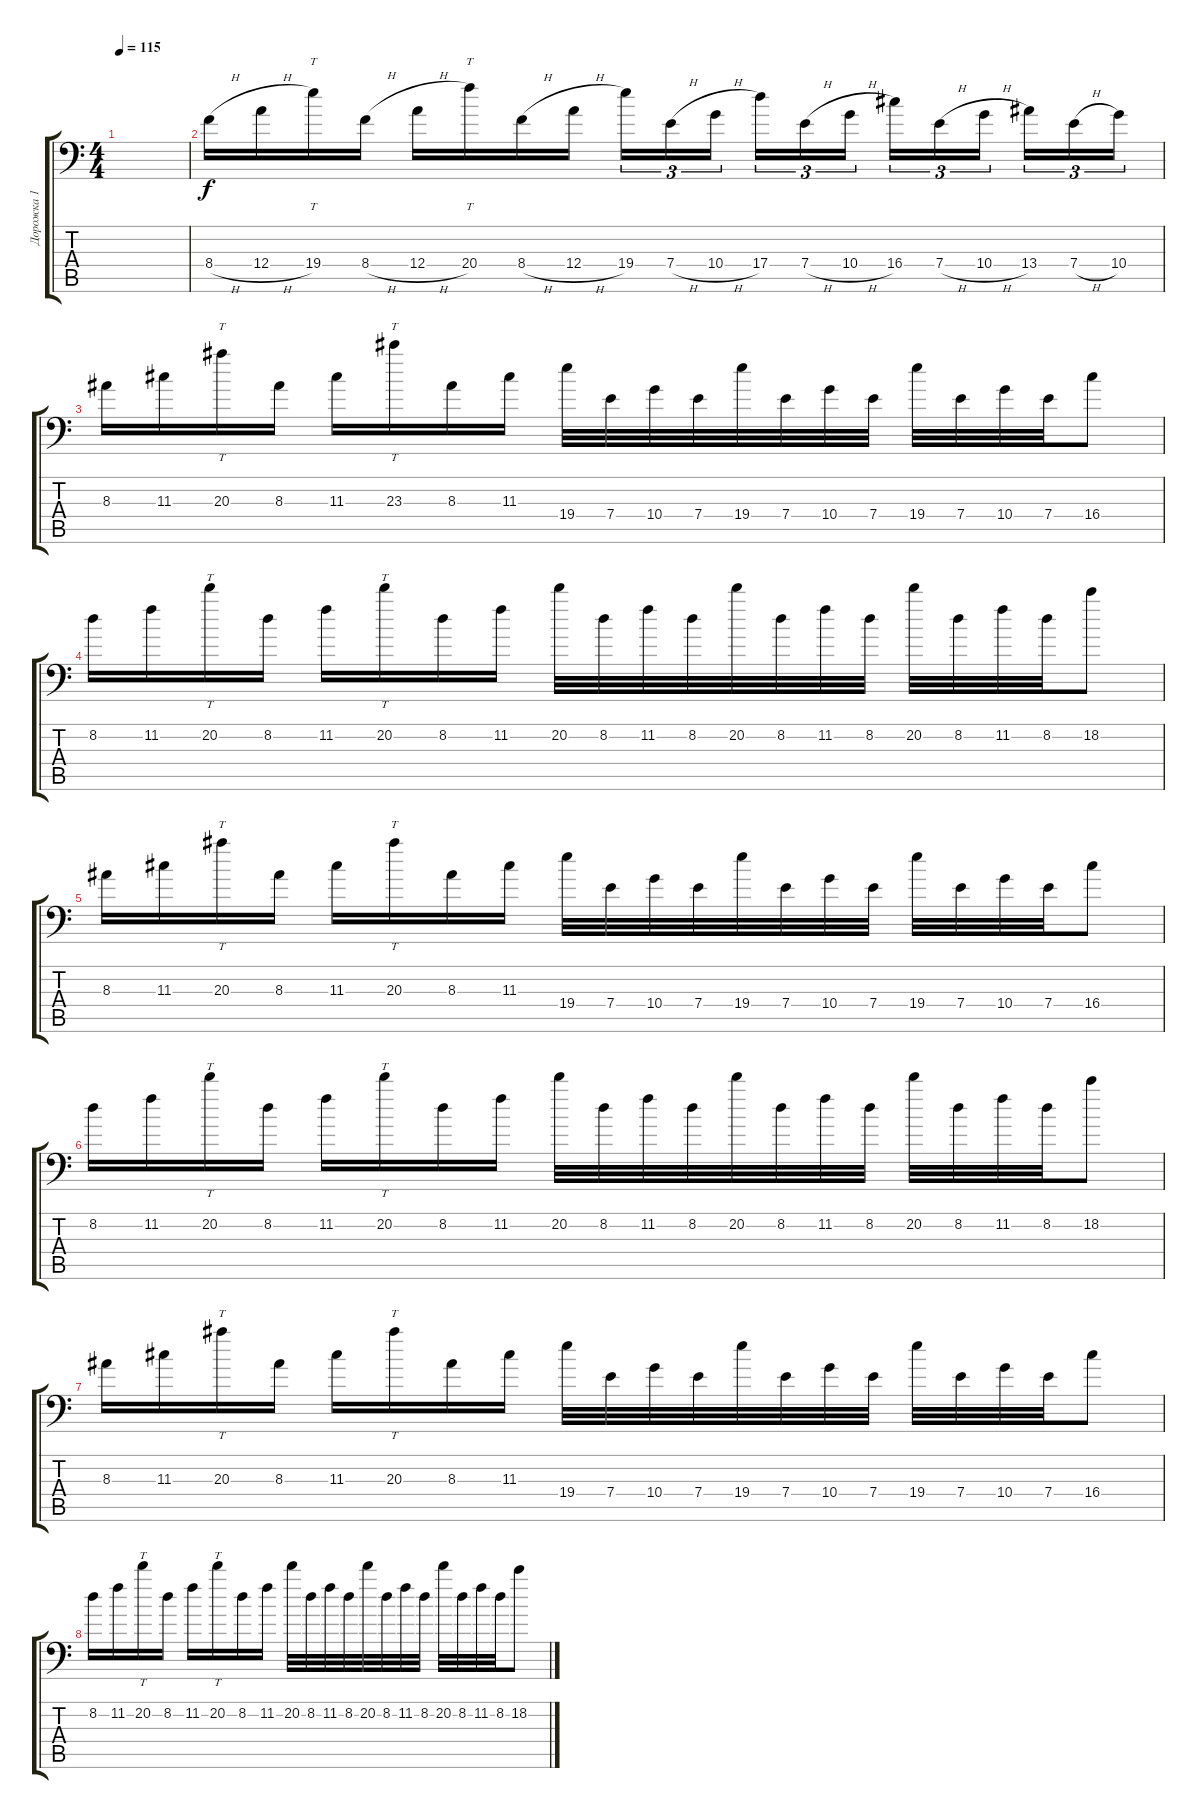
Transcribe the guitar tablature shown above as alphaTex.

\track ("Дорожка 1" "Дорожка 1") {instrument distortionguitar}
\staff {score tabs}
\tuning (B3 Gb3 D3 A2 E2 A1) {hide}
\ts (4 4)
\tempo 115
\clef f4
\ks c
|
8.4{h}.16 12.4{h}.16 19.4.16{tt} 8.4{h}.16 12.4{h}.16 20.4.16{tt} 8.4{h}.16 12.4{h}.16 19.4.16{tu (3 2)} 7.4{h}.16{tu (3 2)} 10.4{h}.16{tu (3 2) beam splitsecondary} 17.4.16{tu (3 2)} 7.4{h}.16{tu (3 2)} 10.4{h}.16{tu (3 2)} 16.4.16{tu (3 2)} 7.4{h}.16{tu (3 2)} 10.4{h}.16{tu (3 2) beam splitsecondary} 13.4.16{tu (3 2)} 7.4{h}.16{tu (3 2)} 10.4.16{tu (3 2)} |
8.3.16 11.3.16 20.3.16{tt} 8.3.16 11.3.16 23.3.16{tt} 8.3.16 11.3.16 19.4.32 7.4.32 10.4.32 7.4.32 19.4.32 7.4.32 10.4.32 7.4.32 19.4.32 7.4.32 10.4.32 7.4.32 16.4.8 |
8.2.16 11.2.16 20.2.16{tt} 8.2.16 11.2.16 20.2.16{tt} 8.2.16 11.2.16 20.2.32 8.2.32 11.2.32 8.2.32 20.2.32 8.2.32 11.2.32 8.2.32 20.2.32 8.2.32 11.2.32 8.2.32 18.2.8 |
8.3.16 11.3.16 20.3.16{tt} 8.3.16 11.3.16 20.3.16{tt} 8.3.16 11.3.16 19.4.32 7.4.32 10.4.32 7.4.32 19.4.32 7.4.32 10.4.32 7.4.32 19.4.32 7.4.32 10.4.32 7.4.32 16.4.8 |
8.2.16 11.2.16 20.2.16{tt} 8.2.16 11.2.16 20.2.16{tt} 8.2.16 11.2.16 20.2.32 8.2.32 11.2.32 8.2.32 20.2.32 8.2.32 11.2.32 8.2.32 20.2.32 8.2.32 11.2.32 8.2.32 18.2.8 |
8.3.16 11.3.16 20.3.16{tt} 8.3.16 11.3.16 20.3.16{tt} 8.3.16 11.3.16 19.4.32 7.4.32 10.4.32 7.4.32 19.4.32 7.4.32 10.4.32 7.4.32 19.4.32 7.4.32 10.4.32 7.4.32 16.4.8 |
8.2.16 11.2.16 20.2.16{tt} 8.2.16 11.2.16 20.2.16{tt} 8.2.16 11.2.16 20.2.32 8.2.32 11.2.32 8.2.32 20.2.32 8.2.32 11.2.32 8.2.32 20.2.32 8.2.32 11.2.32 8.2.32 18.2.8
